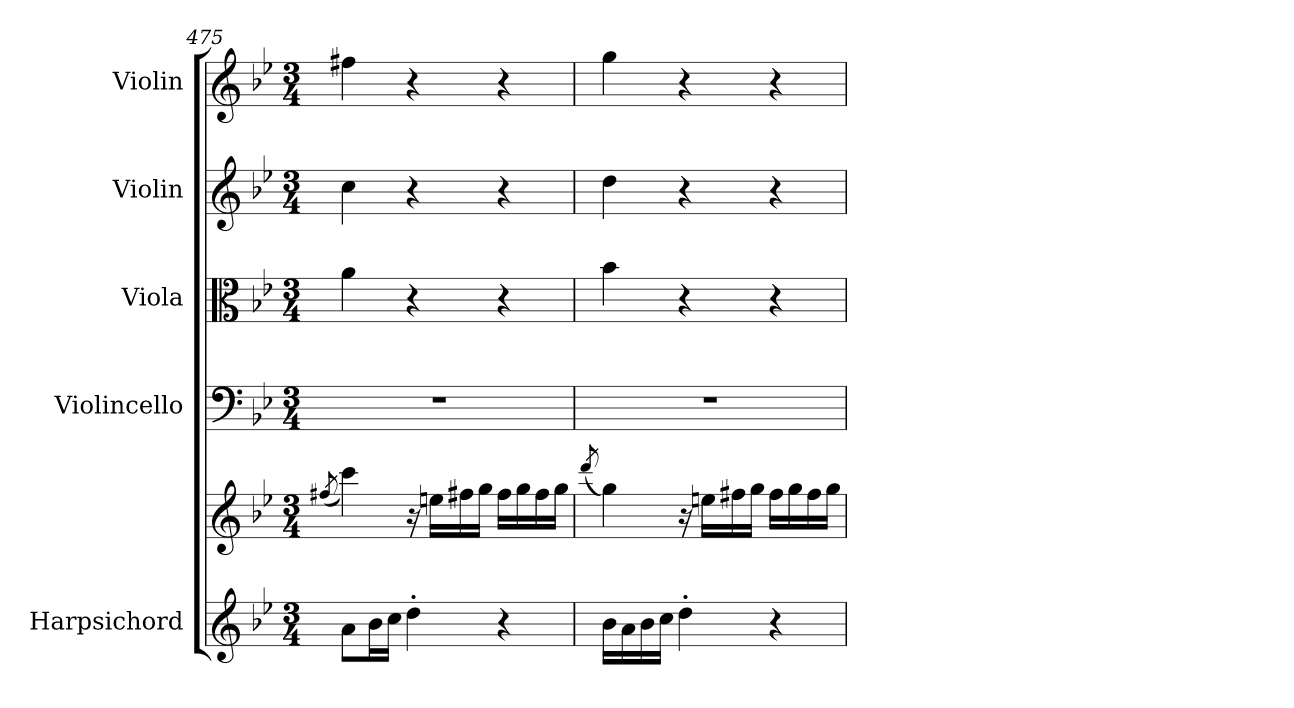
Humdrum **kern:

**kern	**kern	**kern	**kern	**kern	**kern
*part5	*part5	*part4	*part3	*part2	*part1
*staff6	*staff5	*staff4	*staff3	*staff2	*staff1
*I"Harpsichord	*	*I"Violincello	*I"Viola	*I"Violin	*I"Violin
*I'Hpschd	*	*I'Vc	*I'Vla	*I'Vln	*I'Vln
*clefG2	*clefG2	*clefF4	*clefC3	*clefG2	*clefG2
*k[b-e-]	*k[b-e-]	*k[b-e-]	*k[b-e-]	*k[b-e-]	*k[b-e-]
*M3/4	*M3/4	*M3/4	*M3/4	*M3/4	*M3/4
=475	=475	=475	=475	=475	=475
.	(<8qff#X/	.	.	.	.
8a\L	4ccc\)	2.r	4a\	4cc\	4ff#X\
16b-\L	.	.	.	.	.
16cc\JJ	.	.	.	.	.
4dd'\	16r	.	4r	4r	4r
.	16een\LL	.	.	.	.
.	16ff#\	.	.	.	.
.	16gg\JJ	.	.	.	.
4r	16ff#\LL	.	4r	4r	4r
.	16gg\	.	.	.	.
.	16ff#\	.	.	.	.
.	16gg\JJ	.	.	.	.
=476	=476	=476	=476	=476	=476
.	(<8qddd/	.	.	.	.
16b-\LL	4gg\)	2.r	4b-\	4dd\	4gg\
16a\	.	.	.	.	.
16b-\	.	.	.	.	.
16cc\JJ	.	.	.	.	.
4dd'\	16r	.	4r	4r	4r
.	16een\LL	.	.	.	.
.	16ff#X\	.	.	.	.
.	16gg\JJ	.	.	.	.
4r	16ff#\LL	.	4r	4r	4r
.	16gg\	.	.	.	.
.	16ff#\	.	.	.	.
.	16gg\JJ	.	.	.	.
=	=	=	=	=	=
*-	*-	*-	*-	*-	*-
